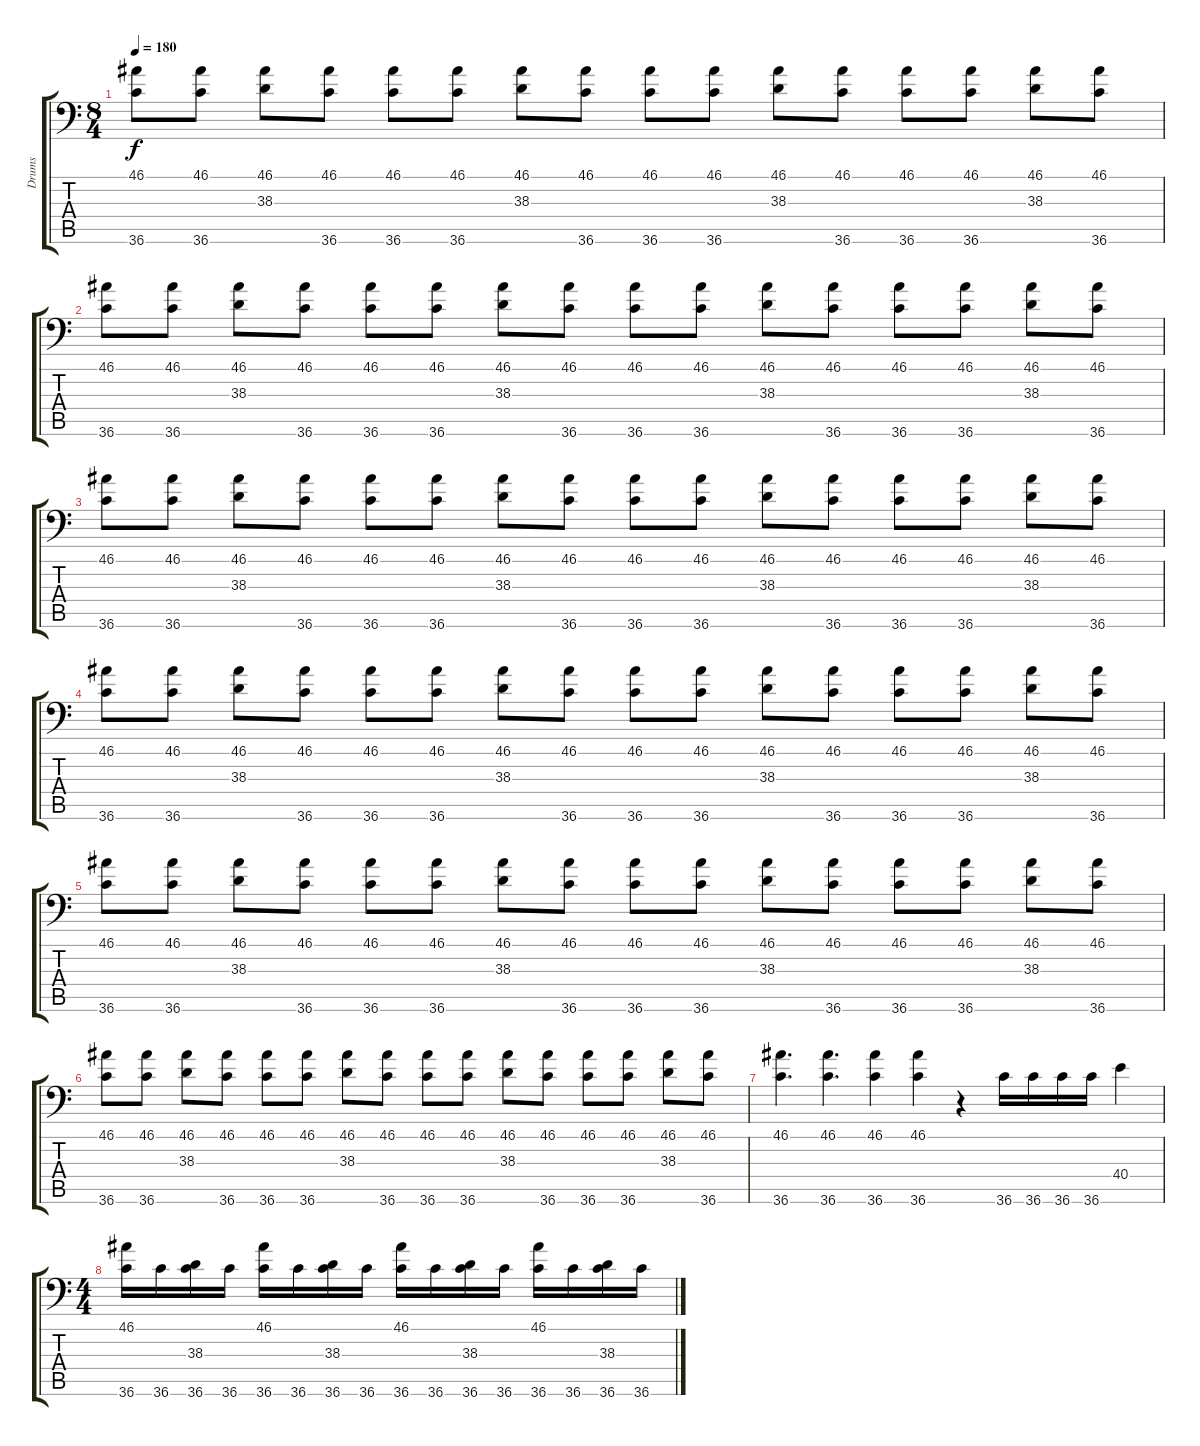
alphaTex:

\track ("Drums" "Drums") {instrument acousticgrandpiano}
\staff {score tabs}
\tuning (C-1 C-1 C-1 C-1 C-1 C-1) {hide}
\ts (8 4)
\tempo 180
\clef f4
\ks c
(46.1 36.6).8{dy f} (46.1 36.6).8 (46.1 38.3).8 (46.1 36.6).8 (46.1 36.6).8 (46.1 36.6).8 (46.1 38.3).8 (46.1 36.6).8 (46.1 36.6).8 (46.1 36.6).8 (46.1 38.3).8 (46.1 36.6).8 (46.1 36.6).8 (46.1 36.6).8 (46.1 38.3).8 (46.1 36.6).8 |
(46.1 36.6).8 (46.1 36.6).8 (46.1 38.3).8 (46.1 36.6).8 (46.1 36.6).8 (46.1 36.6).8 (46.1 38.3).8 (46.1 36.6).8 (46.1 36.6).8 (46.1 36.6).8 (46.1 38.3).8 (46.1 36.6).8 (46.1 36.6).8 (46.1 36.6).8 (46.1 38.3).8 (46.1 36.6).8 |
(46.1 36.6).8 (46.1 36.6).8 (46.1 38.3).8 (46.1 36.6).8 (46.1 36.6).8 (46.1 36.6).8 (46.1 38.3).8 (46.1 36.6).8 (46.1 36.6).8 (46.1 36.6).8 (46.1 38.3).8 (46.1 36.6).8 (46.1 36.6).8 (46.1 36.6).8 (46.1 38.3).8 (46.1 36.6).8 |
(46.1 36.6).8 (46.1 36.6).8 (46.1 38.3).8 (46.1 36.6).8 (46.1 36.6).8 (46.1 36.6).8 (46.1 38.3).8 (46.1 36.6).8 (46.1 36.6).8 (46.1 36.6).8 (46.1 38.3).8 (46.1 36.6).8 (46.1 36.6).8 (46.1 36.6).8 (46.1 38.3).8 (46.1 36.6).8 |
(46.1 36.6).8 (46.1 36.6).8 (46.1 38.3).8 (46.1 36.6).8 (46.1 36.6).8 (46.1 36.6).8 (46.1 38.3).8 (46.1 36.6).8 (46.1 36.6).8 (46.1 36.6).8 (46.1 38.3).8 (46.1 36.6).8 (46.1 36.6).8 (46.1 36.6).8 (46.1 38.3).8 (46.1 36.6).8 |
(46.1 36.6).8 (46.1 36.6).8 (46.1 38.3).8 (46.1 36.6).8 (46.1 36.6).8 (46.1 36.6).8 (46.1 38.3).8 (46.1 36.6).8 (46.1 36.6).8 (46.1 36.6).8 (46.1 38.3).8 (46.1 36.6).8 (46.1 36.6).8 (46.1 36.6).8 (46.1 38.3).8 (46.1 36.6).8 |
(46.1 36.6).4{d} (46.1 36.6).4{d} (46.1 36.6).4 (46.1 36.6).4 r.4 36.6.16 36.6.16 36.6.16 36.6.16 40.4.4 |
\ts (4 4)
(46.1 36.6).16 36.6.16 (38.3 36.6).16 36.6.16 (46.1 36.6).16 36.6.16 (38.3 36.6).16 36.6.16 (46.1 36.6).16 36.6.16 (38.3 36.6).16 36.6.16 (46.1 36.6).16 36.6.16 (38.3 36.6).16 36.6.16
